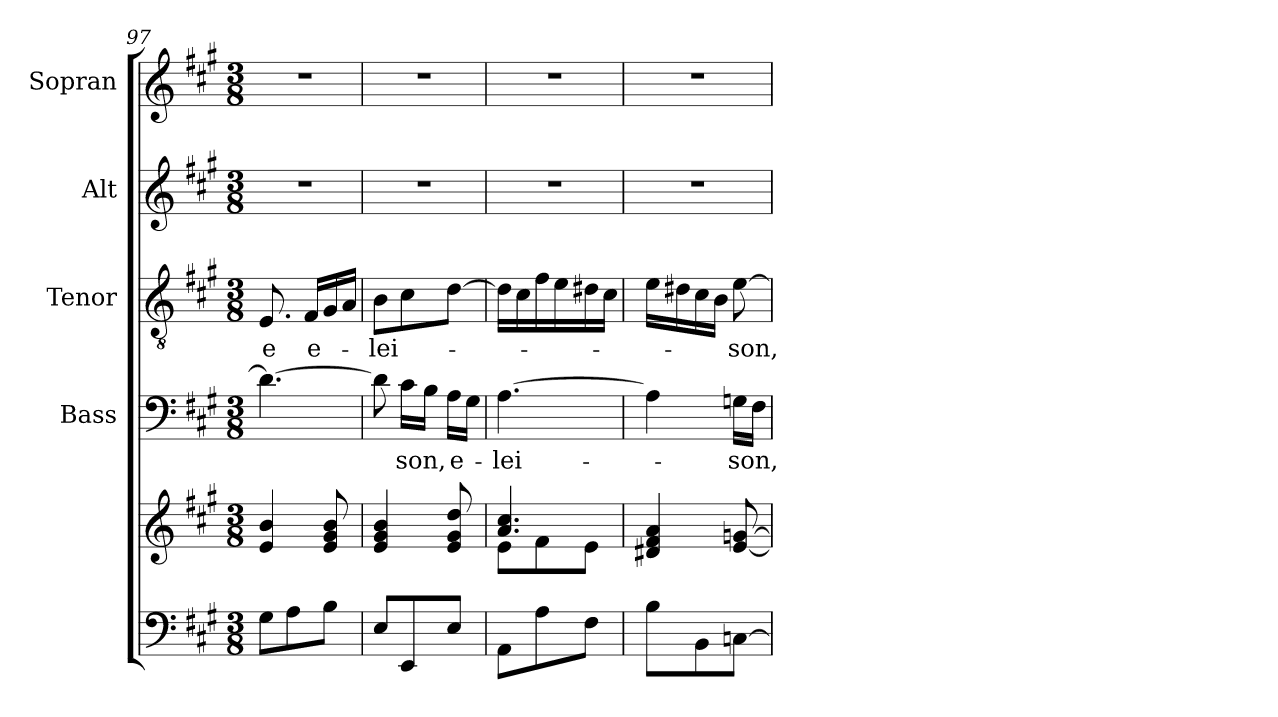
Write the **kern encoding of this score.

**kern	**kern	**kern	**text	**kern	**text	**kern	**kern
*part5	*part5	*part4	*part4	*part3	*part3	*part2	*part1
*staff6	*staff5	*staff4	*staff4	*staff3	*staff3	*staff2	*staff1
*	*	*I"Bass	*	*I"Tenor	*	*I"Alt	*I"Sopran
*	*	*I'B.	*	*I'T.	*	*I'A.	*I'S.
*clefF4	*clefG2	*clefF4	*	*clefGv2	*	*clefG2	*clefG2
*k[f#c#g#]	*k[f#c#g#]	*k[f#c#g#]	*	*k[f#c#g#]	*	*k[f#c#g#]	*k[f#c#g#]
*A:	*A:	*A:	*	*A:	*	*A:	*A:
*M3/8	*M3/8	*M3/8	*	*M3/8	*	*M3/8	*M3/8
=97	=97	=97	=97	=97	=97	=97	=97
!	!	!	!	!	!LO:LY:b	!	!
8G#\L	4e/ 4b/	4.d\_	.	8.E/	-e	4.r	4.r
8A\	.	.	.	.	.	.	.
!	!	!	!	!	!LO:LY:b	!	!
.	.	.	.	16F#/LL	e-	.	.
8B\J	8e/ 8g#/ 8b/	.	.	16G#/	.	.	.
.	.	.	.	16A/JJ	.	.	.
=98	=98	=98	=98	=98	=98	=98	=98
!	!	!	!	!	!LO:LY:b	!	!
8E/L	4e/ 4g#/ 4b/	8d\]	.	8B\L	-lei-	4.r	4.r
!	!	!	!LO:LY:b	!	!	!	!
8EE/	.	16c#\LL	-son,	8c#\	.	.	.
.	.	16B\JJ	.	.	.	.	.
!	!	!	!LO:LY:b	!	!	!	!
8E/J	8e/ 8g#/ 8dd/	16A\LL	e-	[8d\J	.	.	.
.	.	16G#\JJ	.	.	.	.	.
!!LO:PB:g=z
=99	=99	=99	=99	=99	=99	=99	=99
*	*^	*	*	*	*	*	*
!	!	!	!	!LO:LY:b	!	!	!	!
8AA\L	4.a/ 4.cc#/	8e\L	[4.A\	-lei-	16d\LL]	.	4.r	4.r
.	.	.	.	.	16c#\	.	.	.
8A\	.	8f#\	.	.	16f#\	.	.	.
.	.	.	.	.	16e\	.	.	.
8F#\J	.	8e\J	.	.	16d#X\	.	.	.
.	.	.	.	.	16c#\JJ	.	.	.
*	*v	*v	*	*	*	*	*	*
=100	=100	=100	=100	=100	=100	=100	=100
8B\L	4d#X/ 4f#/ 4a/	4A\]	.	16e\LL	.	4.r	4.r
.	.	.	.	16d#X\	.	.	.
8BB\	.	.	.	16c#\	.	.	.
.	.	.	.	16B\JJ	.	.	.
!	!	!	!LO:LY:b	!	!LO:LY:b	!	!
[8Cn\J	[8e/ [8gn/	16Gn\LL	-son,	[8e\	-son,	.	.
.	.	16F#\JJ	.	.	.	.	.
=	=	=	=	=	=	=	=
*-	*-	*-	*-	*-	*-	*-	*-
